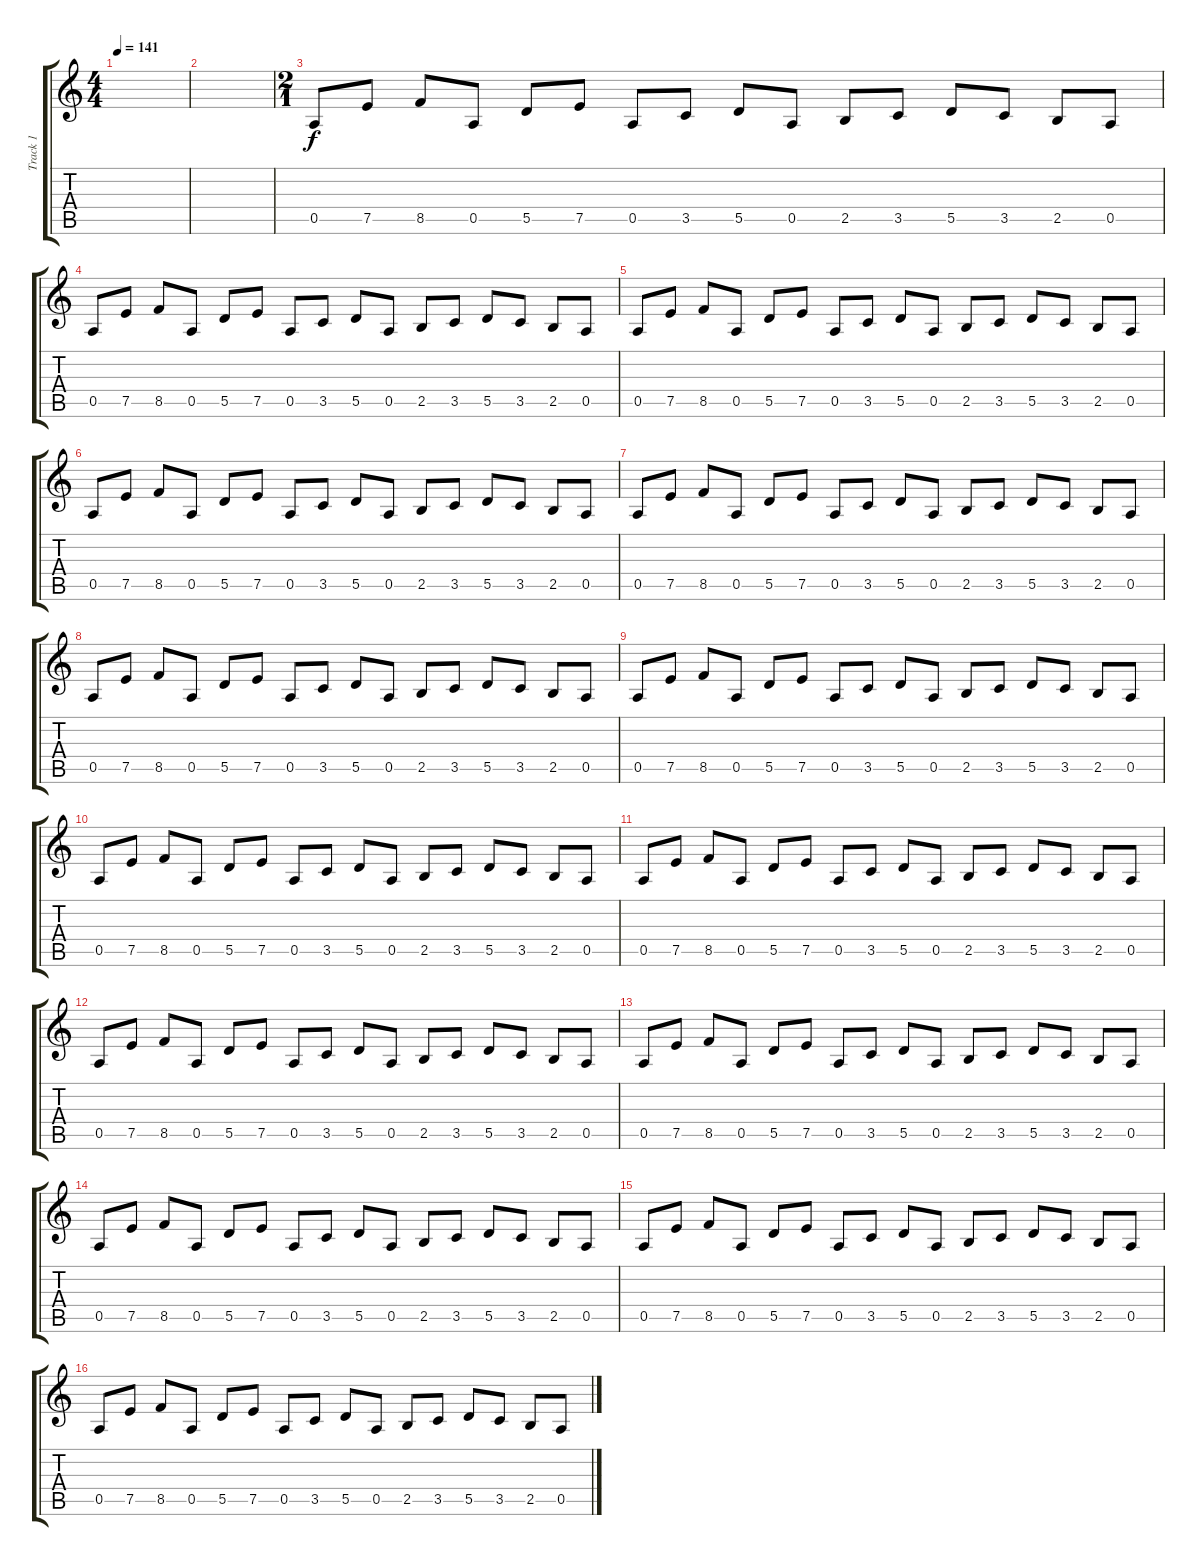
\track ("Track 1" "Track 1") {instrument distortionguitar}
\staff {score tabs}
\tuning (E4 B3 G3 D3 A2 E2) {hide}
\ts (4 4)
\tempo 141
\clef g2
\ks c
|
|
\ts (2 1)
0.5.8 7.5.8 8.5.8 0.5.8 5.5.8 7.5.8 0.5.8 3.5.8 5.5.8 0.5.8 2.5.8 3.5.8 5.5.8 3.5.8 2.5.8 0.5.8 |
0.5.8 7.5.8 8.5.8 0.5.8 5.5.8 7.5.8 0.5.8 3.5.8 5.5.8 0.5.8 2.5.8 3.5.8 5.5.8 3.5.8 2.5.8 0.5.8 |
0.5.8 7.5.8 8.5.8 0.5.8 5.5.8 7.5.8 0.5.8 3.5.8 5.5.8 0.5.8 2.5.8 3.5.8 5.5.8 3.5.8 2.5.8 0.5.8 |
0.5.8 7.5.8 8.5.8 0.5.8 5.5.8 7.5.8 0.5.8 3.5.8 5.5.8 0.5.8 2.5.8 3.5.8 5.5.8 3.5.8 2.5.8 0.5.8 |
0.5.8 7.5.8 8.5.8 0.5.8 5.5.8 7.5.8 0.5.8 3.5.8 5.5.8 0.5.8 2.5.8 3.5.8 5.5.8 3.5.8 2.5.8 0.5.8 |
0.5.8 7.5.8 8.5.8 0.5.8 5.5.8 7.5.8 0.5.8 3.5.8 5.5.8 0.5.8 2.5.8 3.5.8 5.5.8 3.5.8 2.5.8 0.5.8 |
0.5.8 7.5.8 8.5.8 0.5.8 5.5.8 7.5.8 0.5.8 3.5.8 5.5.8 0.5.8 2.5.8 3.5.8 5.5.8 3.5.8 2.5.8 0.5.8 |
0.5.8 7.5.8 8.5.8 0.5.8 5.5.8 7.5.8 0.5.8 3.5.8 5.5.8 0.5.8 2.5.8 3.5.8 5.5.8 3.5.8 2.5.8 0.5.8 |
0.5.8 7.5.8 8.5.8 0.5.8 5.5.8 7.5.8 0.5.8 3.5.8 5.5.8 0.5.8 2.5.8 3.5.8 5.5.8 3.5.8 2.5.8 0.5.8 |
0.5.8 7.5.8 8.5.8 0.5.8 5.5.8 7.5.8 0.5.8 3.5.8 5.5.8 0.5.8 2.5.8 3.5.8 5.5.8 3.5.8 2.5.8 0.5.8 |
0.5.8 7.5.8 8.5.8 0.5.8 5.5.8 7.5.8 0.5.8 3.5.8 5.5.8 0.5.8 2.5.8 3.5.8 5.5.8 3.5.8 2.5.8 0.5.8 |
0.5.8 7.5.8 8.5.8 0.5.8 5.5.8 7.5.8 0.5.8 3.5.8 5.5.8 0.5.8 2.5.8 3.5.8 5.5.8 3.5.8 2.5.8 0.5.8 |
0.5.8 7.5.8 8.5.8 0.5.8 5.5.8 7.5.8 0.5.8 3.5.8 5.5.8 0.5.8 2.5.8 3.5.8 5.5.8 3.5.8 2.5.8 0.5.8 |
0.5.8 7.5.8 8.5.8 0.5.8 5.5.8 7.5.8 0.5.8 3.5.8 5.5.8 0.5.8 2.5.8 3.5.8 5.5.8 3.5.8 2.5.8 0.5.8
